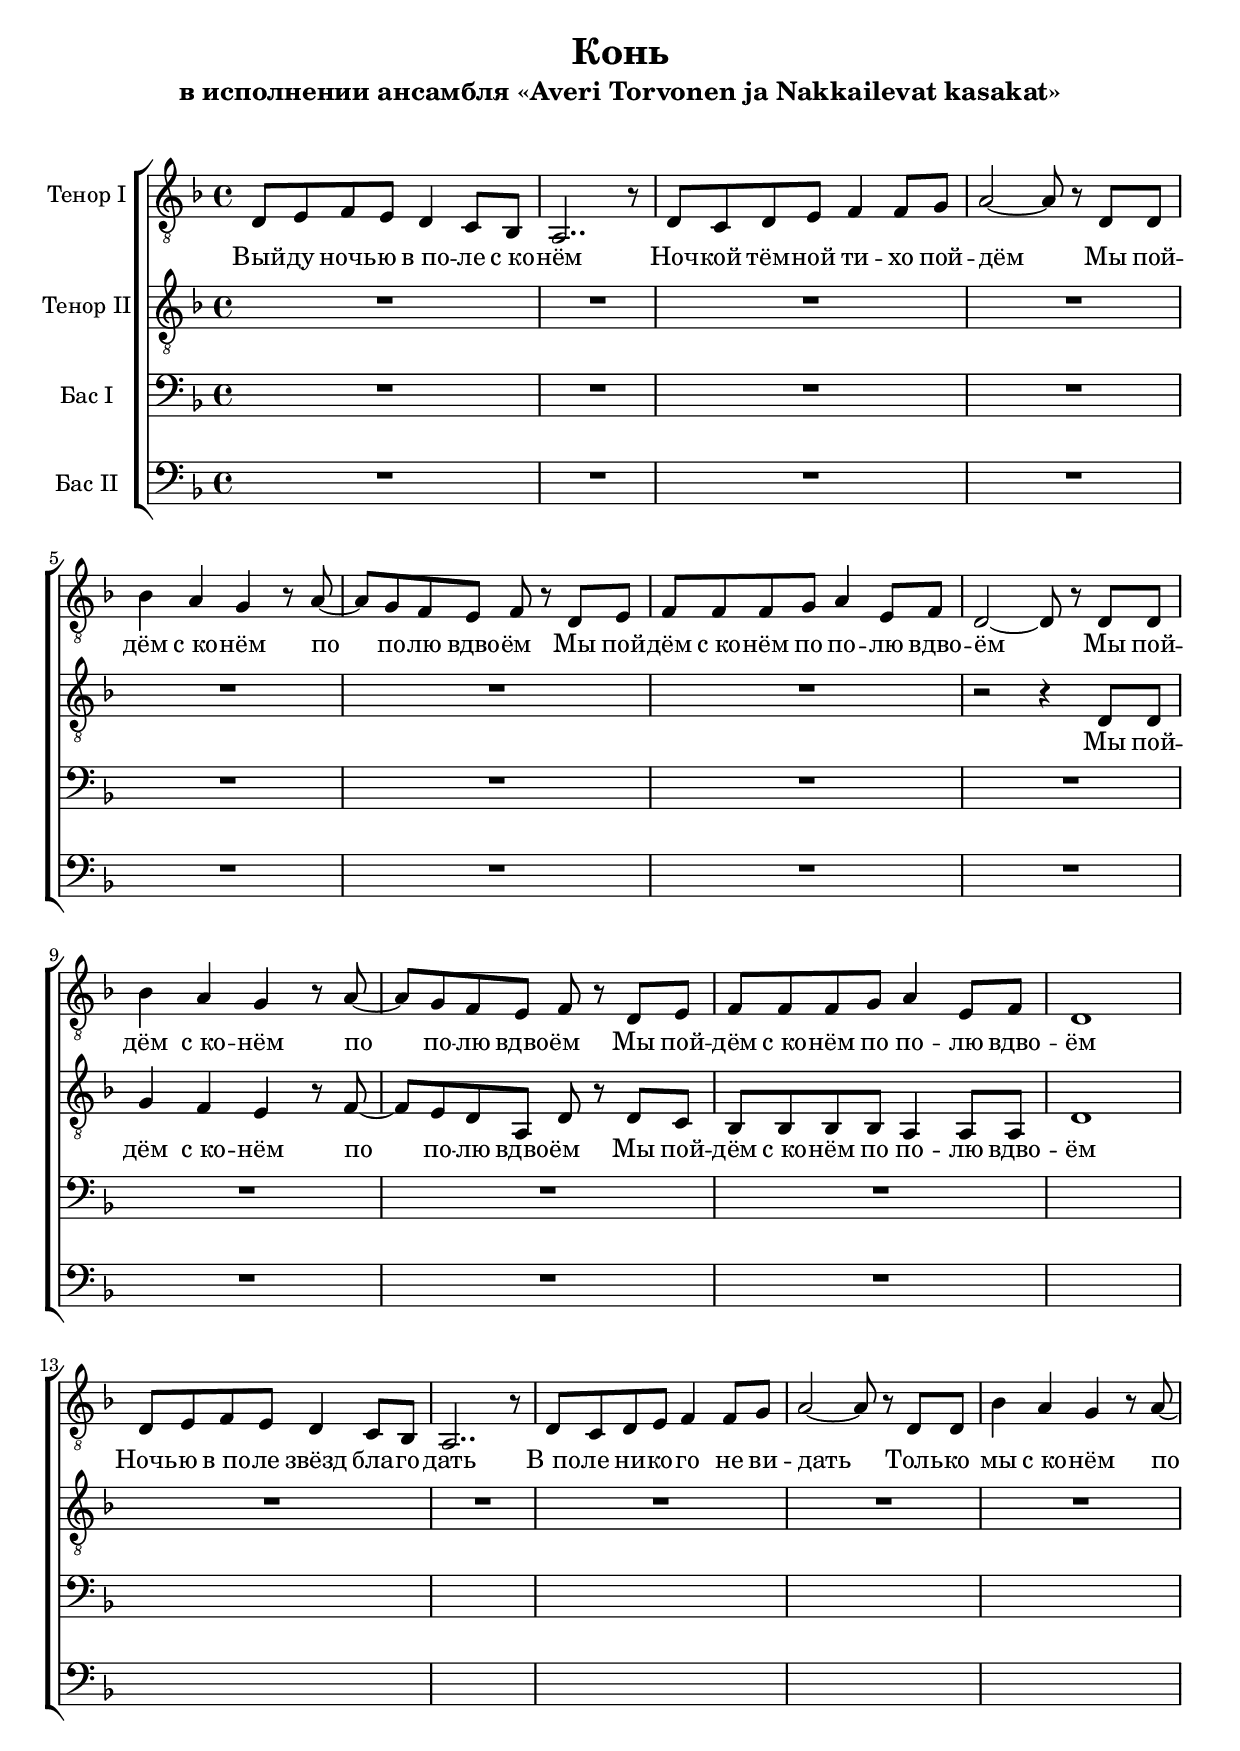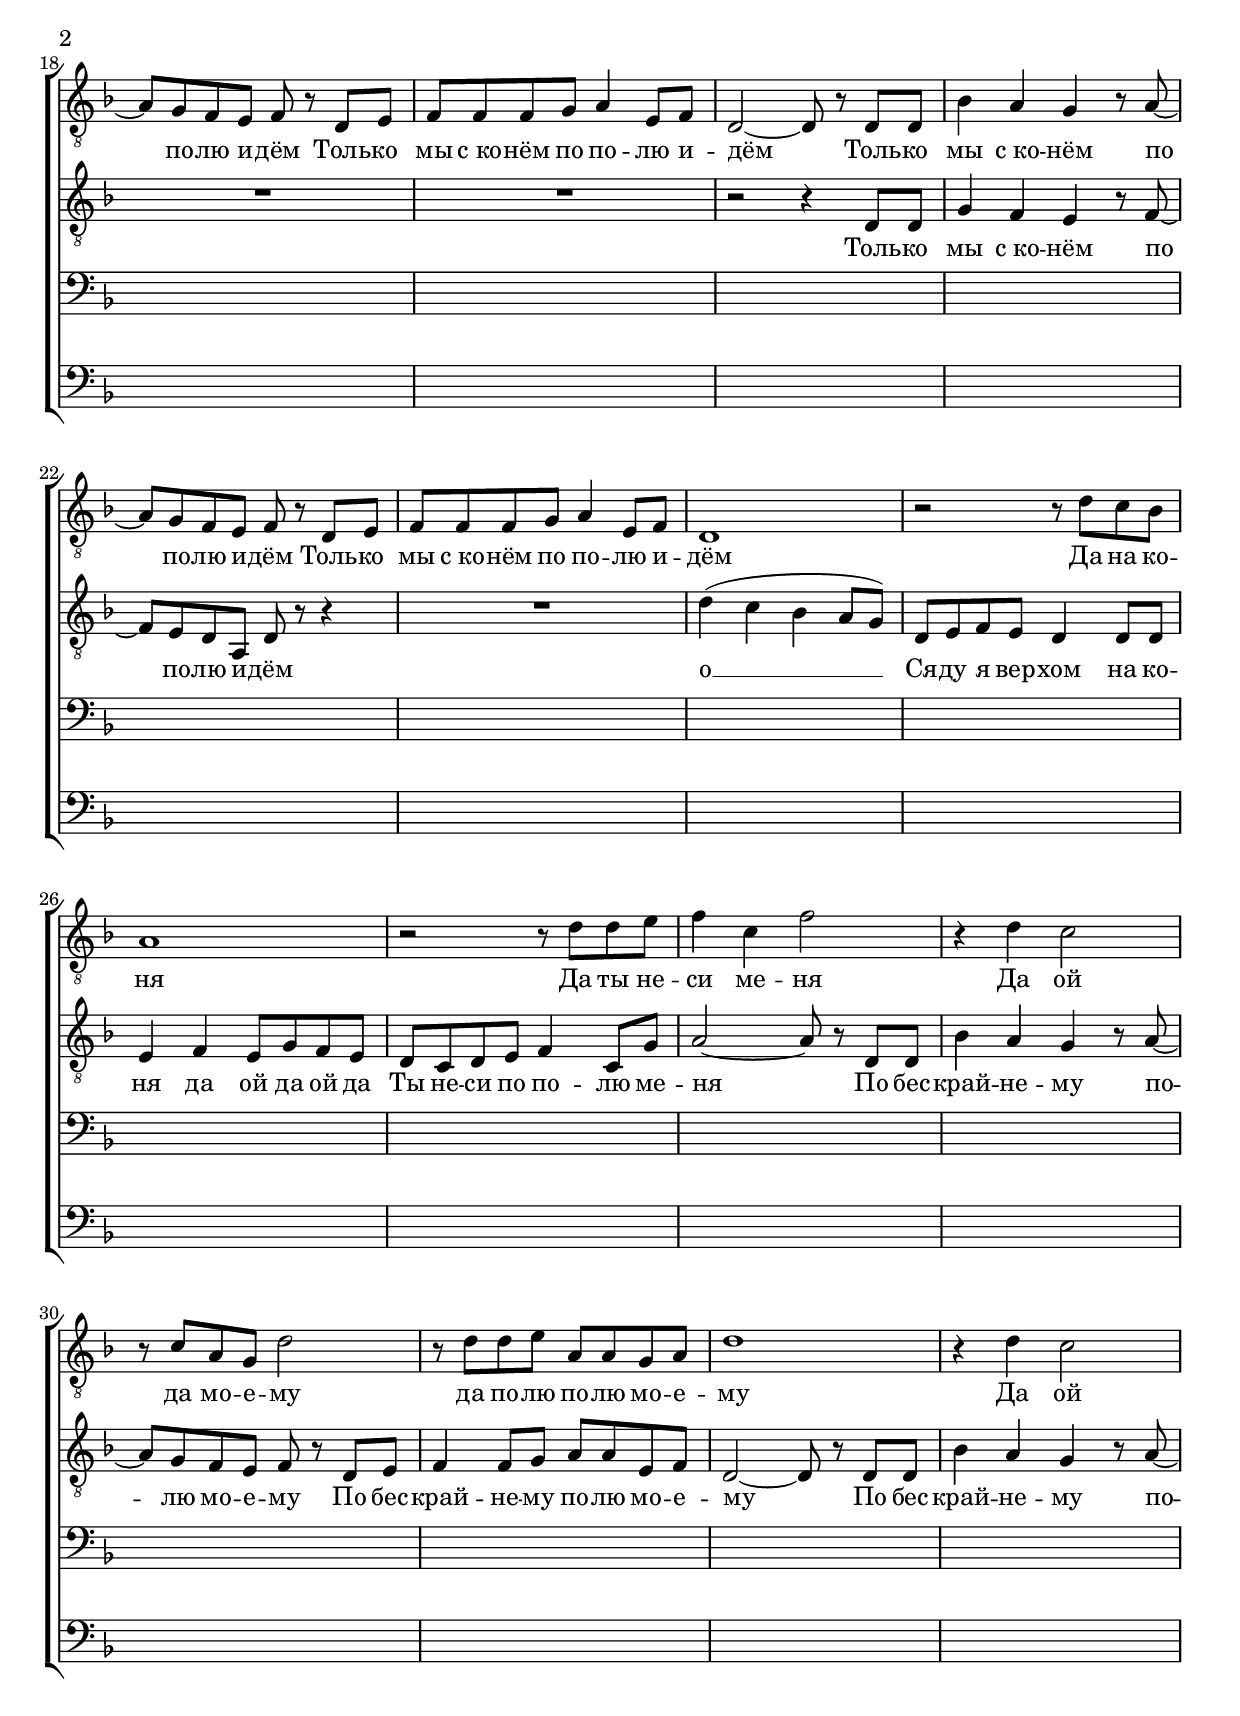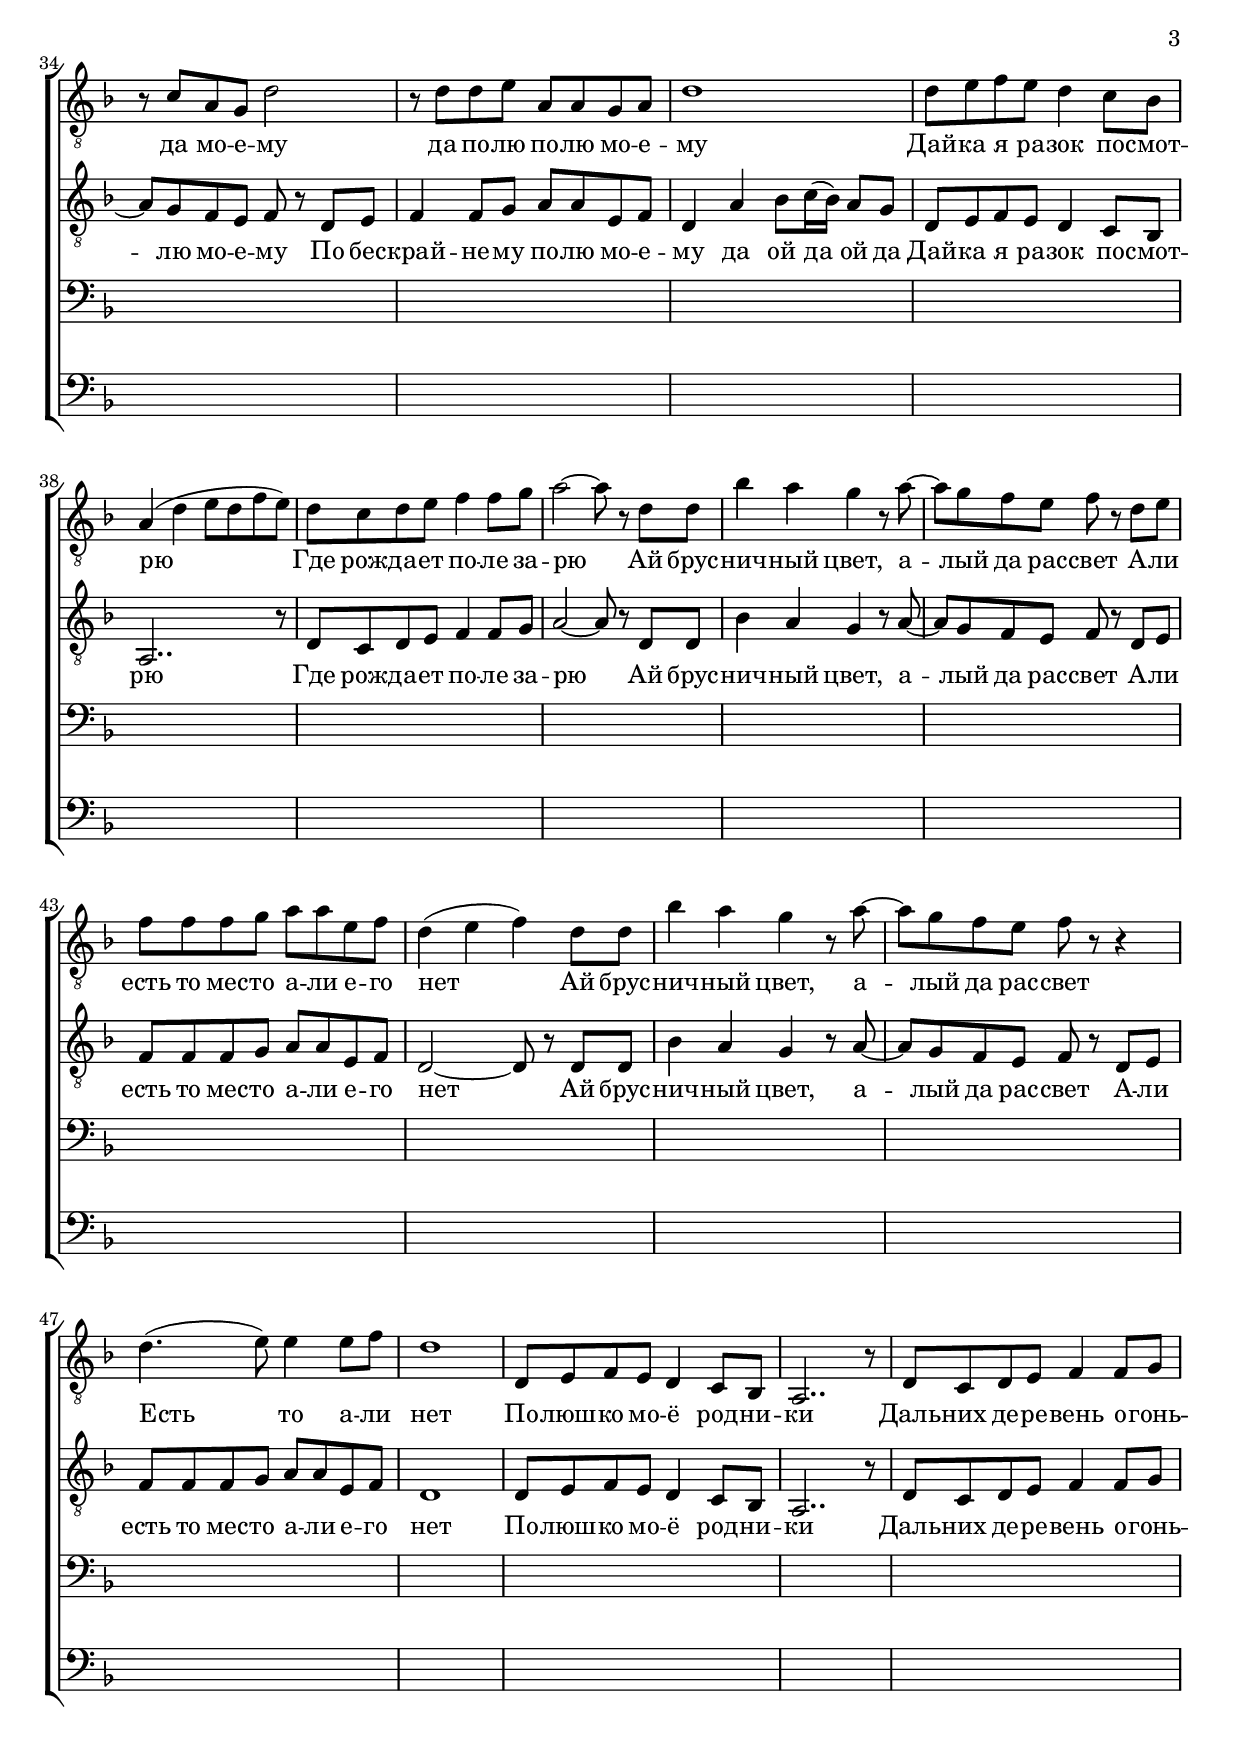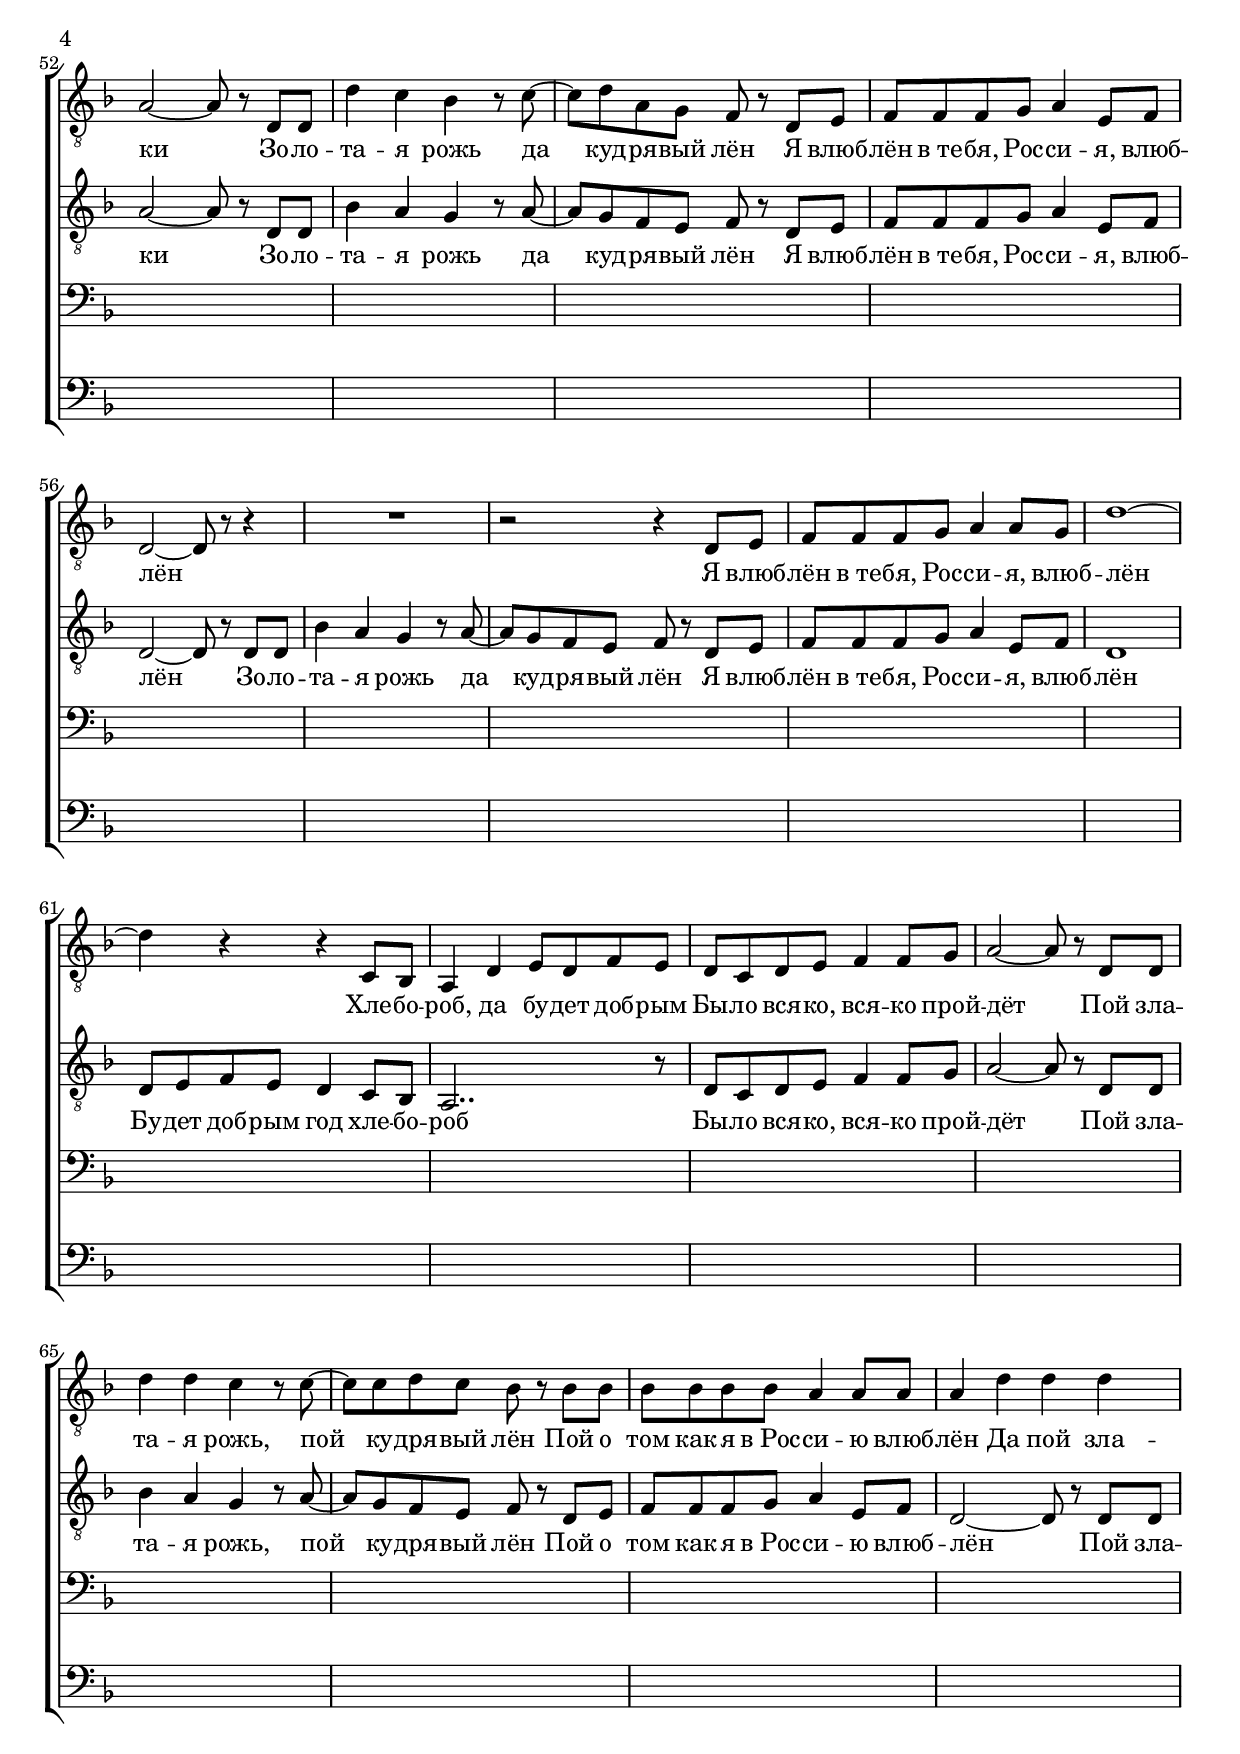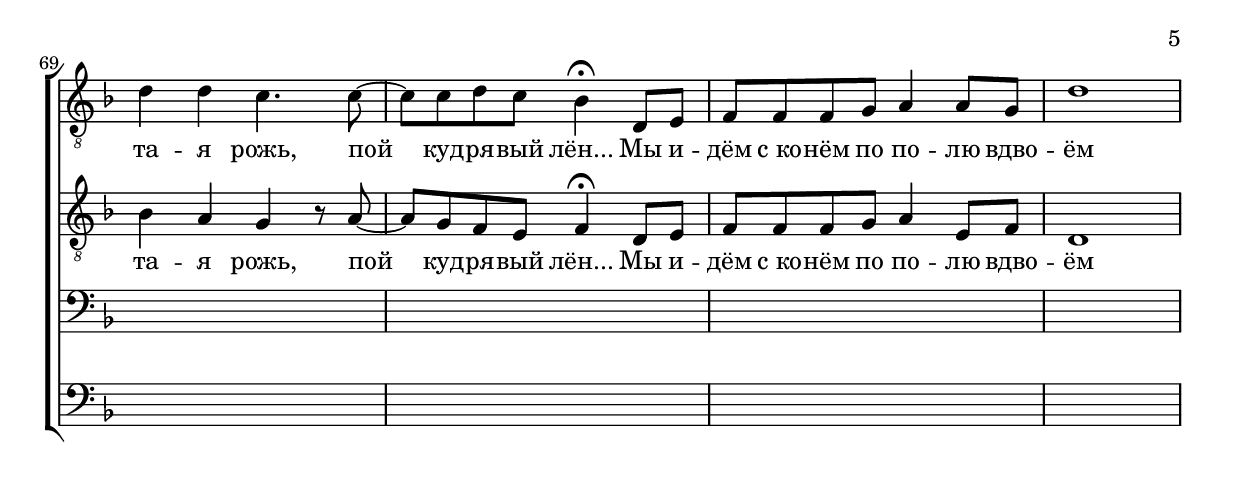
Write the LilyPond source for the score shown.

\version "2.14.2"
\pointAndClickOff

\header {
  title = "Конь"
  subtitle = "в исполнении ансамбля «Averi Torvonen ja Nakkailevat kasakat»"
%  composer = "Säveltäjä"
%  poet = "Sanoittaja"
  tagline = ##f
}

globals = { \key d \minor \time 4/4 }

tenorI = \relative c {
  d8 e f e d4 c8 bes | a2.. r8 
  d8 c d e f4 f8 g   | a2~a8 r d, d 
  bes'4 a g r8 a~    | a8 g f e f r d e 
  f8 f f g a4 e8 f   | d2~d8 r d d 
  bes'4 a g r8 a~    | a8 g f e f r d e 
  f8 f f g a4 e8 f   | d1 

  d8 e f e d4 c8 bes | a2.. r8 
  d8 c d e f4 f8 g   | a2~a8 r d, d 
  bes'4 a g r8 a~    | a8 g f e f r d e 
  f8 f f g a4 e8 f   | d2~d8 r d d 
  bes'4 a g r8 a~    | a8 g f e f r d e 
  f8 f f g a4 e8 f   | d1 

  r2 r8 d' c bes | a1
  r2 r8 d d e | f4 c f2
  r4 d c2 | r8 c a g d'2
  r8 d d e a, a g a | d1
  r4 d c2 | r8 c a g d'2
  r8 d d e a, a g a | d1

  d8 e f e d4 c8 bes | a4( d e8 d f e)
  d8 c d e f4 f8 g   | a2~a8 r d, d 
  bes'4 a g r8 a~    | a8 g f e f r d e 
  f8 f f g a a e f   | d4( e f) d8 d 
  bes'4 a g r8 a~    | a8 g f e f r r4 
  d4.( e8) e4 e8 f   | d1 

  d,8 e f e d4 c8 bes | a2.. r8 
  d8 c d e f4 f8 g   | a2~a8 r d, d 
  d'4 c bes r8 c~    | c8 d a g f r d e 
  f8 f f g a4 e8 f   | d2~d8 r r4
  R1 | r2 r4 d8 e
  f8 f f g a4 a8 g   | d'1~

  d4 r4 r4 c,8 bes8 | a4 d e8 d f e
  d8 c d e f4 f8 g   | a2~a8 r d, d 
  d'4 d c r8 c~    | c8 c d c bes r bes bes 
  bes8 bes bes bes a4 a8 a | a4 d d d
  d4 d c4. c8~ | c8 c d c bes4\fermata d,8 e
  f8 f f g a4 a8 g | d'1 
}

tenorII = \relative c {
  R1 R1
  R1 R1
  R1 R1
  R1 | r2 r4 d8 d
  g4 f e r8 f~ | f8 e d a d r d c
  bes8 bes bes bes a4 a8 a | d1

  R1 R1
  R1 R1
  R1 R1
  R1 | r2 r4 d8 d
  g4 f e r8 f~ | f8 e d a d r r4
  R1 | d'4( c bes a8 g)

  d8 e f e d4 d8 d  | e4 f e8 g f e 
  d8 c d e f4 c8 g' | a2~a8 r d, d 
  bes'4 a g r8 a~   | a8 g f e f r d e 
  f4 f8 g a a e f   | d2~d8 r d d 
  bes'4 a g r8 a~   | a8 g f e f r d e 
  f4 f8 g a a e f   | d4 a' bes8 c16( bes) a8 g

  d8 e f e d4 c8 bes | a2.. r8 
  d8 c d e f4 f8 g   | a2~a8 r d, d 
  bes'4 a g r8 a~    | a8 g f e f r d e 
  f8 f f g a a e8 f  | d2~d8 r d d 
  bes'4 a g r8 a~    | a8 g f e f r d e 
  f8 f f g a a e8 f  | d1 

  d8 e f e d4 c8 bes | a2.. r8 
  d8 c d e f4 f8 g   | a2~a8 r d, d 
  bes'4 a g r8 a~    | a8 g f e f r d e 
  f8 f f g a4 e8 f   | d2~d8 r d d 
  bes'4 a g r8 a~    | a8 g f e f r d e 
  f8 f f g a4 e8 f   | d1 

  d8 e f e d4 c8 bes | a2.. r8 
  d8 c d e f4 f8 g   | a2~a8 r d, d 
  bes'4 a g r8 a~    | a8 g f e f r d e 
  f8 f f g a4 e8 f   | d2~d8 r d d
  bes'4 a g r8 a~    | a8 g f e f4\fermata d8 e 
  f8 f f g a4 e8 f   | d1 
}

bassI = \relative c, {
  R1 R1
  R1 R1
  R1 R1
  R1 R1
  R1 R1
  R1 | s1

  s1 s1 s1 s1
  s1 s1 s1 s1
  s1 s1 s1 s1

  s1 s1 s1 s1
  s1 s1 s1 s1
  s1 s1 s1 s1

  s1 s1 s1 s1
  s1 s1 s1 s1
  s1 s1 s1 s1

  s1 s1 s1 s1
  s1 s1 s1 s1
  s1 s1 s1 s1

  s1 s1 s1 s1
  s1 s1 s1 s1
  s1 s1 s1 s1
}

bassII = \relative c, {
  R1 R1
  R1 R1
  R1 R1
  R1 R1
  R1 R1
  R1 | s1

  s1 s1 s1 s1
  s1 s1 s1 s1
  s1 s1 s1 s1

  s1 s1 s1 s1
  s1 s1 s1 s1
  s1 s1 s1 s1

  s1 s1 s1 s1
  s1 s1 s1 s1
  s1 s1 s1 s1

  s1 s1 s1 s1
  s1 s1 s1 s1
  s1 s1 s1 s1

  s1 s1 s1 s1
  s1 s1 s1 s1
  s1 s1 s1 s1
}

verseOne = \lyricmode {
  Вый -- ду ночь -- ю в_по -- ле с_ко -- нём
  Ноч -- кой тём -- ной ти -- хо пой -- дём
}
chorusOne = \lyricmode {
  Мы пой -- дём с_ко -- нём по по -- лю вдво -- ём
  Мы пой -- дём с_ко -- нём по по -- лю вдво -- ём
}

verseTwo = \lyricmode {
  Ночь -- ю в_по -- ле звёзд бла -- го -- дать
  В_по -- ле ни -- ко -- го не ви -- дать
}
chorusTwo = \lyricmode {
  Толь -- ко мы с_ко -- нём по по -- лю и -- дём
  Толь -- ко мы с_ко -- нём по по -- лю и -- дём
}
chorusTwoTenorII = \lyricmode {
  Толь -- ко мы с_ко -- нём по по -- лю и -- дём
  o __
}

verseThreeTenorI = \lyricmode {
  Да на ко -- ня
  Да ты не -- си ме -- ня
  Да ой да мо -- е -- му да по -- лю по -- лю мо -- е -- му
  Да ой да мо -- е -- му да по -- лю по -- лю мо -- е -- му
}
verseThreeTenorII = \lyricmode {
  Ся -- ду я вер -- хом на ко -- ня да ой да ой да
  Ты не -- си по по -- лю ме -- ня
}
verseThree = \lyricmode {
  Ся -- ду я вер -- хом на ко -- ня
  Ты не -- си по по -- лю ме -- ня
}
chorusThree = \lyricmode {
  По бес -- край -- не -- му по -- лю мо -- е -- му
  По бес -- край -- не -- му по -- лю мо -- е -- му
}
chorusThreeTenorII = \lyricmode {
  По бес -- край -- не -- му по -- лю мо -- е -- му
  По бес -- край -- не -- му по -- лю мо -- е -- му да ой да ой да
}

verseFour = \lyricmode {
  Дай -- ка я ра -- зок по -- смот -- рю
  Где рож -- да -- ет по -- ле за -- рю
}
chorusFour = \lyricmode {
  Ай брус -- нич -- ный цвет, а -- лый да рас -- свет
  А -- ли есть то мес -- то а -- ли е -- го нет
}
chorusFourTenorI = \lyricmode {
  Ай брус -- нич -- ный цвет, а -- лый да рас -- свет
  Есть то а -- ли нет
}

verseFive = \lyricmode {
  По -- люш -- ко мо -- ё род -- ни -- ки
  Даль -- них де -- ре -- вень о -- гонь -- ки
}
chorusFive = \lyricmode {
  Зо -- ло -- та -- я рожь да куд -- ря -- вый лён
  Я влюб -- лён в_те -- бя, Рос -- си -- я, влюб -- лён
}
chorusFiveTenorI = \lyricmode {
  Я влюб -- лён в_те -- бя, Рос -- си -- я, влюб -- лён
}


verseSix = \lyricmode {
  Бу -- дет доб -- рым год хле -- бо -- роб
  Бы -- ло вся -- ко, вся -- ко прой -- дёт
}
verseSixTenorI = \lyricmode {
  Хле -- бо -- роб, да бу -- дет доб -- рым
  Бы -- ло вся -- ко, вся -- ко прой -- дёт
}
chorusSix = \lyricmode {
  Пой зла -- та -- я рожь, пой ку -- дря -- вый лён
  Пой о том как я в_Рос -- си -- ю влюб -- лён
}
chorusSixFinal = \lyricmode {
  Пой зла -- та -- я рожь, пой куд -- ря -- вый лён...
  Мы и -- дём с_ко -- нём по по -- лю вдво -- ём
}
chorusSixFinalTenorI = \lyricmode {
  Да пой зла -- та -- я рожь, пой куд -- ря -- вый лён...
  Мы и -- дём с_ко -- нём по по -- лю вдво -- ём
}


\score {
  \new ChoirStaff <<
    \new Staff << 
      \set Staff.instrumentName = "Тенор I"
      \set Staff.midiInstrument = "choir aahs"
      \new Voice = "Tenor I" { \clef "treble_8" \globals \tenorI \break }
      \new Lyrics \lyricsto "Tenor I" {
        \verseOne \chorusOne \chorusOne
        \verseTwo \chorusTwo \chorusTwo
        \verseThreeTenorI
        \verseFour \chorusFour \chorusFourTenorI
        \verseFive \chorusFive \chorusFiveTenorI
        \verseSixTenorI \chorusSix \chorusSixFinalTenorI
      }
    >>
    \new Staff << 
      \set Staff.instrumentName = "Тенор II"
      \set Staff.midiInstrument = "choir aahs"
      \new Voice = "Tenor II" { \clef "treble_8" \globals \tenorII \break }
      \new Lyrics \lyricsto "Tenor II" {
        \chorusOne
        \chorusTwoTenorII
        \verseThreeTenorII \chorusThree \chorusThreeTenorII
        \verseFour \chorusFour \chorusFour
        \verseFive \chorusFive \chorusFive
        \verseSix \chorusSix \chorusSixFinal
      }
    >>
    \new Staff << 
      \set Staff.instrumentName = "Бас I"
      \set Staff.midiInstrument = "choir aahs"
      \new Voice = "Bass I" { \clef "bass" \globals \bassI \break }
    >> 
    \new Staff << 
      \set Staff.instrumentName = "Бас II"
      \set Staff.midiInstrument = "choir aahs"
      \new Voice = "Bass II" { \clef "bass" \globals \bassII \break }
    >> 
  >>
  \midi {}
  \layout {}
} 

\paper {
  ragged-bottom = ##t
  markup-system-spacing #'padding = #5  % between title and staff group
  system-system-spacing #'padding = #5 % between staff groups
}

